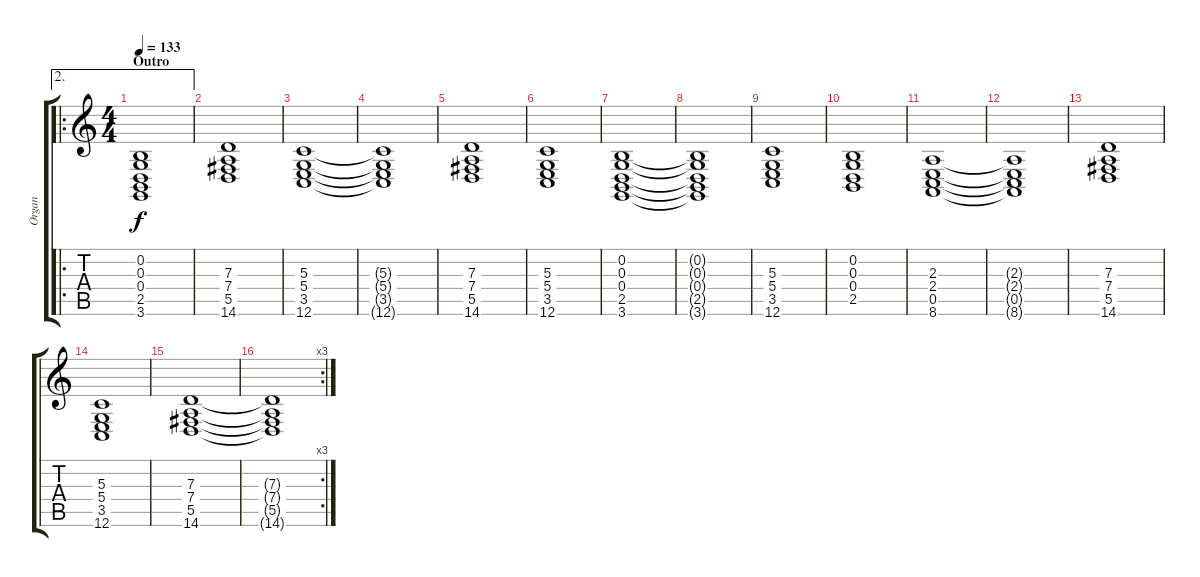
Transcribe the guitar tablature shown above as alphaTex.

\track ("Organ" "Organ") {instrument drawbarorgan}
\staff {score tabs}
\tuning (E4 B3 G3 D3 A2 E2) {hide}
\ae 2
\ro
\ts (4 4)
\section ("" "Outro")
\tempo 133
\clef g2
\ks c
(0.2 0.3 0.4 2.5 3.6).1{dy f} |
(7.3 7.4 5.5 14.6).1 |
(5.3 5.4 3.5 12.6).1 |
(5.3{t} 5.4{t} 3.5{t} 12.6{t}).1 |
(7.3 7.4 5.5 14.6).1 |
(5.3 5.4 3.5 12.6).1 |
(0.2 0.3 0.4 2.5 3.6).1 |
(0.2{t} 0.3{t} 0.4{t} 2.5{t} 3.6{t}).1 |
(5.3 5.4 3.5 12.6).1 |
(0.2 0.3 0.4 2.5).1 |
(2.3 2.4 0.5 8.6).1 |
(2.3{t} 2.4{t} 0.5{t} 8.6{t}).1 |
(7.3 7.4 5.5 14.6).1 |
(5.3 5.4 3.5 12.6).1 |
(7.3 7.4 5.5 14.6).1 |
\rc 3
(7.3{t} 7.4{t} 5.5{t} 14.6{t}).1
